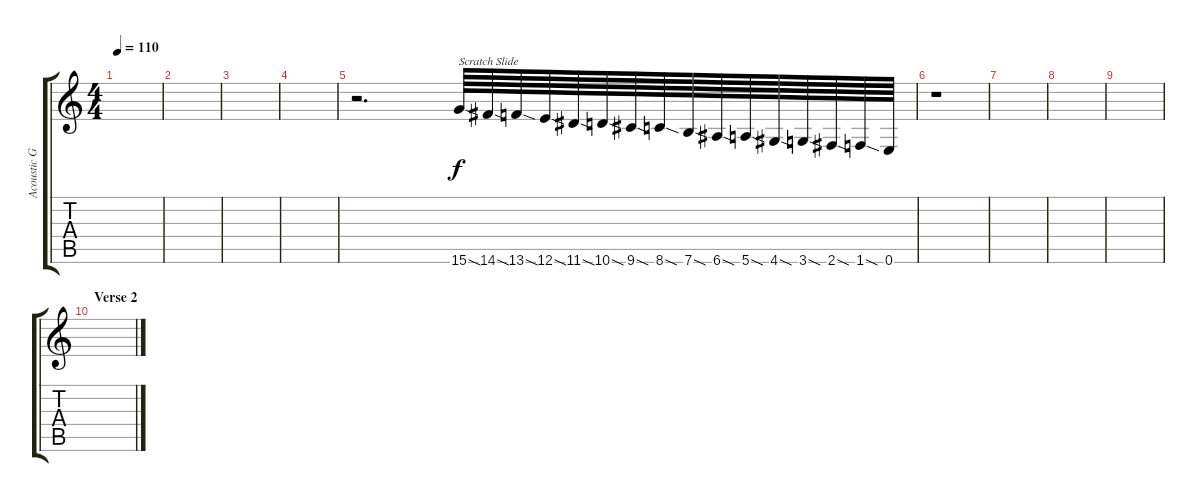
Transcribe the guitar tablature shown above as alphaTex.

\track ("Acoustic Guitar" "Acoustic G") {instrument acousticguitarsteel}
\staff {score tabs}
\tuning (E4 B3 G3 D3 A2 E2) {hide}
\ts (4 4)
\tempo 110
\clef g2
\ks c
|
|
|
|
r.2{d} 15.6{sod}.64{txt "Scratch Slide" instrument overdrivenguitar} 14.6{sod}.64 13.6{sod}.64 12.6{sod}.64 11.6{sod}.64 10.6{sod}.64 9.6{sod}.64 8.6{sod}.64 7.6{sod}.64 6.6{sod}.64 5.6{sod}.64 4.6{sod}.64 3.6{sod}.64 2.6{sod}.64 1.6{sod}.64 0.6.64 |
r.1{instrument acousticguitarsteel} |
|
|
|
\section ("" "Verse 2")
